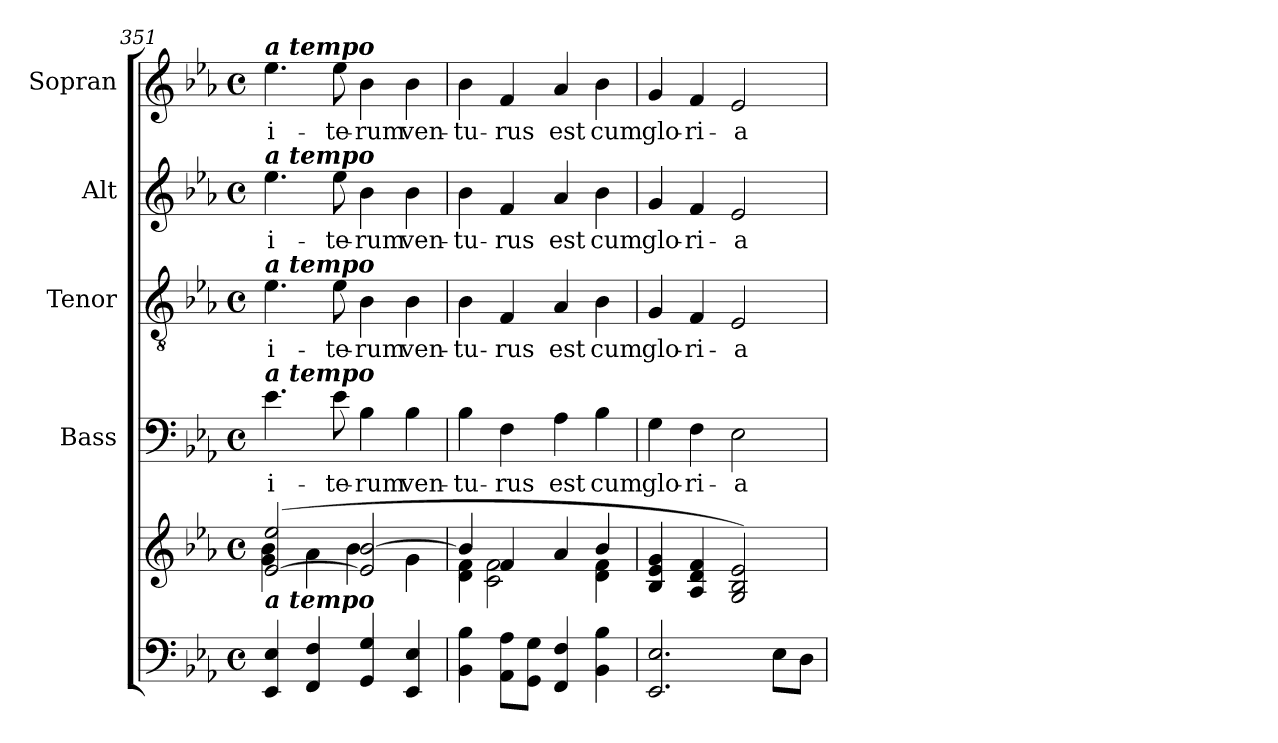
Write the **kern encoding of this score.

**kern	**kern	**kern	**text	**kern	**text	**kern	**text	**kern	**text
*part5	*part5	*part4	*part4	*part3	*part3	*part2	*part2	*part1	*part1
*staff6	*staff5	*staff4	*staff4	*staff3	*staff3	*staff2	*staff2	*staff1	*staff1
*	*	*I"Bass	*	*I"Tenor	*	*I"Alt	*	*I"Sopran	*
*	*	*I'B.	*	*I'T.	*	*I'A.	*	*I'S.	*
*clefF4	*clefG2	*clefF4	*	*clefGv2	*	*clefG2	*	*clefG2	*
*k[b-e-a-]	*k[b-e-a-]	*k[b-e-a-]	*	*k[b-e-a-]	*	*k[b-e-a-]	*	*k[b-e-a-]	*
*E-:	*E-:	*E-:	*	*E-:	*	*E-:	*	*E-:	*
*M4/4	*M4/4	*M4/4	*	*M4/4	*	*M4/4	*	*M4/4	*
*met(c)	*met(c)	*met(c)	*	*met(c)	*	*met(c)	*	*met(c)	*
=351	=351	=351	=351	=351	=351	=351	=351	=351	=351
*	*^	*	*	*	*	*	*	*	*
!	!	!	!	!	!	!	!	!	!LO:TX:a:Bi:t=a tempo	!
!	!	!	!	!	!	!	!LO:TX:a:Bi:t=a tempo	!	!	!
!	!	!	!	!	!LO:TX:a:Bi:t=a tempo	!	!	!	!	!
!	!	!	!LO:TX:a:Bi:t=a tempo	!	!	!	!	!	!	!
!	!LO:TX:b:Bi:t=a tempo	!	!	!	!	!	!	!	!	!
!	!	!	!	!LO:LY:b	!	!LO:LY:b	!	!LO:LY:b	!	!LO:LY:b
4EE-/ 4E-/	([<2e-/ 2ee-/	4g\ 4b-\	4.e-\	i-	4.e-\	i-	4.ee-\	i-	4.ee-\	i-
4FF/ 4F/	.	4a-\	.	.	.	.	.	.	.	.
!	!	!	!	!LO:LY:b	!	!LO:LY:b	!	!LO:LY:b	!	!LO:LY:b
.	.	.	8e-\	-te-	8e-\	-te-	8ee-\	-te-	8ee-\	-te-
!	!	!	!	!LO:LY:b	!	!LO:LY:b	!	!LO:LY:b	!	!LO:LY:b
4GG/ 4G/	2e-/] [>2b-/	4b-\	4B-\	-rum	4B-\	-rum	4b-\	-rum	4b-\	-rum
!	!	!	!	!LO:LY:b	!	!LO:LY:b	!	!LO:LY:b	!	!LO:LY:b
4EE-/ 4E-/	.	4g\	4B-\	ven-	4B-\	ven-	4b-\	ven-	4b-\	ven-
=352	=352	=352	=352	=352	=352	=352	=352	=352	=352	=352
!	!	!	!	!LO:LY:b	!	!LO:LY:b	!	!LO:LY:b	!	!LO:LY:b
4BB-\ 4B-\	4b-/]	4d\ 4f\	4B-\	-tu-	4B-\	-tu-	4b-\	-tu-	4b-\	-tu-
!	!	!	!	!LO:LY:b	!	!LO:LY:b	!	!LO:LY:b	!	!LO:LY:b
8AA-\ 8A-\L	4f/	2c\ 2f\	4F\	-rus	4F/	-rus	4f/	-rus	4f/	-rus
8GG\ 8G\J	.	.	.	.	.	.	.	.	.	.
!	!	!	!	!LO:LY:b	!	!LO:LY:b	!	!LO:LY:b	!	!LO:LY:b
4FF/ 4F/	4a-/	.	4A-\	est	4A-/	est	4a-/	est	4a-/	est
!	!	!	!	!LO:LY:b	!	!LO:LY:b	!	!LO:LY:b	!	!LO:LY:b
4BB-\ 4B-\	4b-/	4d\ 4f\	4B-\	cum	4B-\	cum	4b-\	cum	4b-\	cum
=353	=353	=353	=353	=353	=353	=353	=353	=353	=353	=353
!	!	!	!	!LO:LY:b	!	!LO:LY:b	!	!LO:LY:b	!	!LO:LY:b
*	*v	*v	*	*	*	*	*	*	*	*
2.EE-/ 2.E-/	4B-/ 4e-/ 4g/	4G\	glo-	4G/	glo-	4g/	glo-	4g/	glo-
!	!	!	!LO:LY:b	!	!LO:LY:b	!	!LO:LY:b	!	!LO:LY:b
.	4A-/ 4d/ 4f/	4F\	-ri-	4F/	-ri-	4f/	-ri-	4f/	-ri-
!	!	!	!LO:LY:b	!	!LO:LY:b	!	!LO:LY:b	!	!LO:LY:b
.	2G/ 2B-/ 2e-/)	2E-\	-a	2E-/	-a	2e-/	-a	2e-/	-a
8E-\L	.	.	.	.	.	.	.	.	.
8D\J	.	.	.	.	.	.	.	.	.
=	=	=	=	=	=	=	=	=	=
*-	*-	*-	*-	*-	*-	*-	*-	*-	*-
